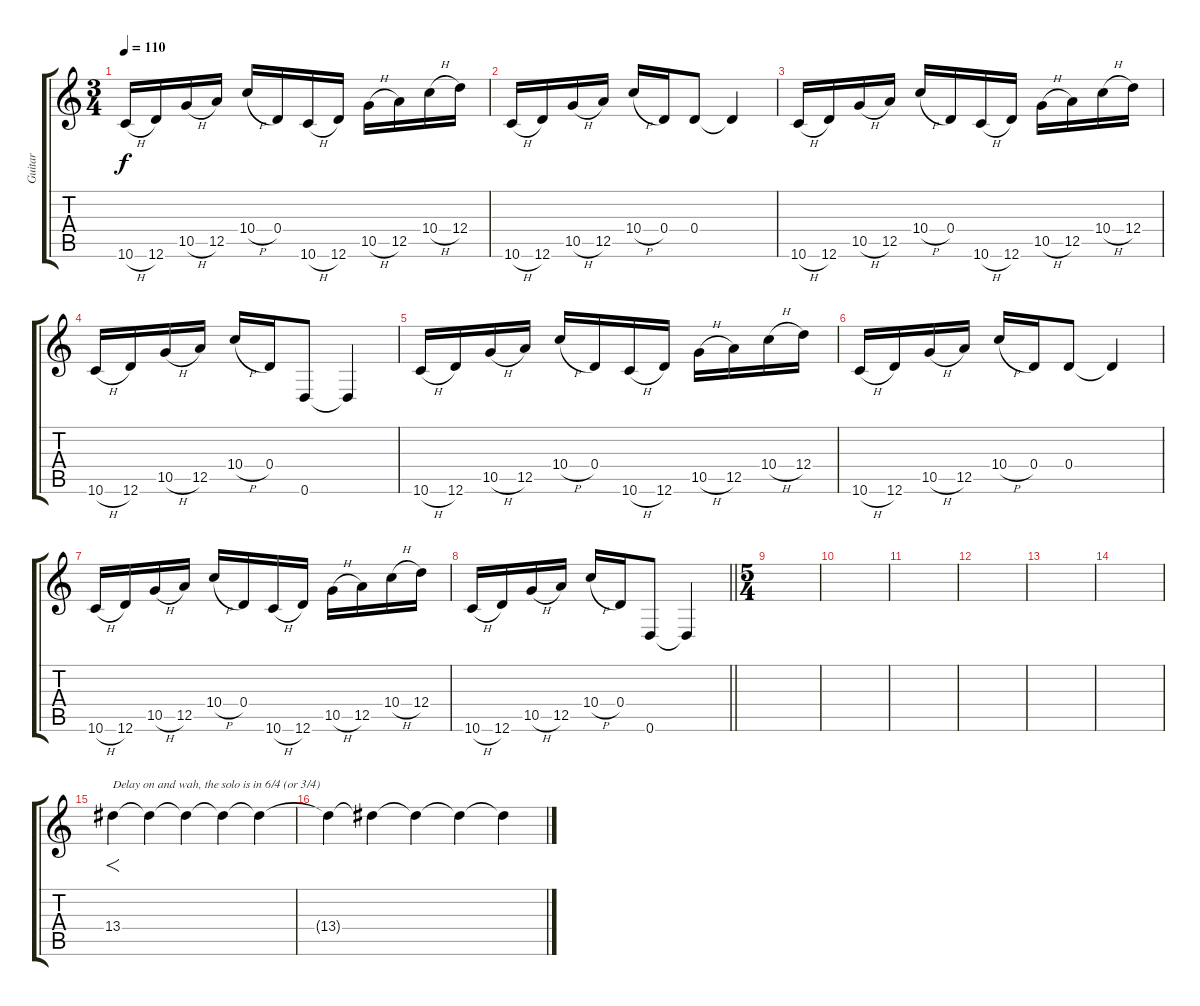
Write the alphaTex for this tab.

\track ("Guitar" "Guitar") {instrument overdrivenguitar}
\staff {score tabs}
\tuning (E4 B3 G3 D3 A2 D2) {hide}
\ts (3 4)
\section ("" "")
\tempo 110
\clef g2
\ks c
10.6{h}.16{dy f} 12.6.16 10.5{h}.16 12.5.16 10.4{h}.16 0.4.16 10.6{h}.16 12.6.16 10.5{h}.16 12.5.16 10.4{h}.16 12.4.16 |
10.6{h}.16 12.6.16 10.5{h}.16 12.5.16 10.4{h}.16 0.4.16 0.4.8 0.4{t}.4 |
10.6{h}.16 12.6.16 10.5{h}.16 12.5.16 10.4{h}.16 0.4.16 10.6{h}.16 12.6.16 10.5{h}.16 12.5.16 10.4{h}.16 12.4.16 |
10.6{h}.16 12.6.16 10.5{h}.16 12.5.16 10.4{h}.16 0.4.16 0.6.8 0.6{t}.4 |
10.6{h}.16 12.6.16 10.5{h}.16 12.5.16 10.4{h}.16 0.4.16 10.6{h}.16 12.6.16 10.5{h}.16 12.5.16 10.4{h}.16 12.4.16 |
10.6{h}.16 12.6.16 10.5{h}.16 12.5.16 10.4{h}.16 0.4.16 0.4.8 0.4{t}.4 |
10.6{h}.16 12.6.16 10.5{h}.16 12.5.16 10.4{h}.16 0.4.16 10.6{h}.16 12.6.16 10.5{h}.16 12.5.16 10.4{h}.16 12.4.16 |
\barLineRight lightlight
10.6{h}.16 12.6.16 10.5{h}.16 12.5.16 10.4{h}.16 0.4.16 0.6.8 0.6{t}.4 |
\ts (5 4)
\section ("" "")
|
|
|
|
|
|
13.4.4{f txt "Delay on and wah, the solo is in 6/4 (or 3/4)" instrument electricbassfinger} 13.4{t}.4 13.4{t}.4 13.4{t}.4 13.4{t}.4 |
13.4{t}.4 13.4{t}.4 13.4{t}.4 13.4{t}.4 13.4{t}.4
